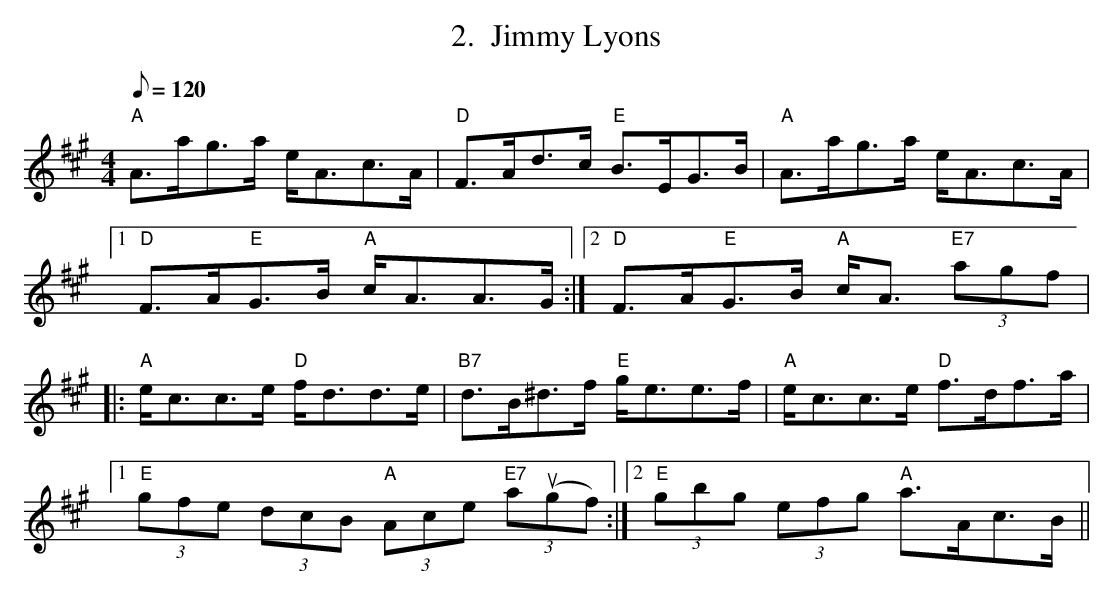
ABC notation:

X:1
T:Jimmy Lyons
M:4/4
Q:120
L:1/16
%%score 1 | 2
K:A
V:1
"A"A3ag3a eA3c3A|"D"F3Ad3c "E"B3EG3B|"A"A3ag3a eA3c3A|
[1 "D"F3A"E"G3B "A"cA3A3G:|[2 "D"F3A"E"G3B "A"cA3 "E7"(3a2g2f2|
|:"A"ec3c3e "D"fd3d3e|"B7"d3B^d3f "E"ge3e3f|"A"ec3c3e "D"f3df3a|
[1 "E"(3g2f2e2 (3d2c2B2 "A"(3A2c2e2 "E7"(3a2u(g2f2):|[2"E"(3g2b2g2 (3e2f2g2 "A"a3Ac3B||
V:C clef=bass middle=D octave=-2
A4c4e4c4|d4f4e4E4|A4c4e4c4|1d4e4a4A4:|2d4e4a4e4|
|:A4e4d4f4|b4a4e4e4|A4e4d4f4|
[1e4g4a4d4:|2e4g4a4E4||
